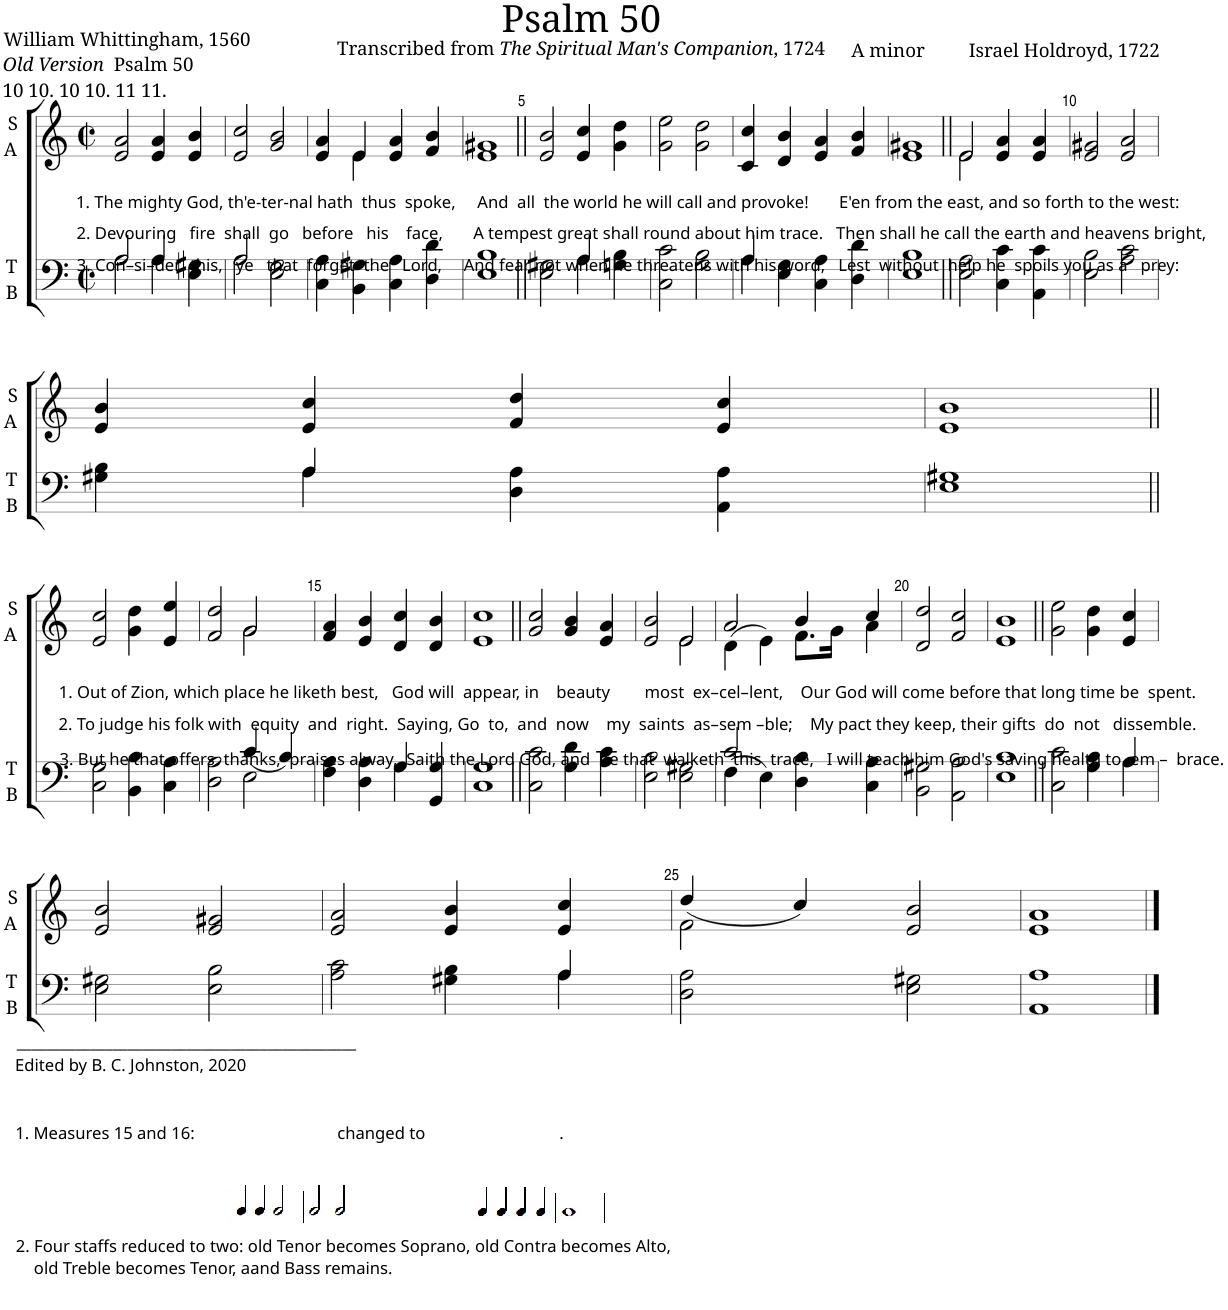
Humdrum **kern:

**kern	**kern
*part2	*part1
*staff2	*staff1
*I"T B	*I"S A
*I'T B	*I'S A
*clefF4	*clefG2
*k[]	*k[]
*M2/2	*M2/2
*met(c|)	*met(c|)
=1	=1
*^	*
!	!	!LO:TX:b:t=3. Con–si–der  this,   ye   that  forget  the   Lord,     And fear not when he threatens with his word,   Lest  without  help he  spoils you as a   prey&colon;
!	!	!LO:TX:b:t=1. The mighty God, th'e-ter-nal hath  thus  spoke,     And  all  the world he will call and provoke!       E'en from the east, and so forth to the west&colon;
!	!	!LO:TX:b:t=2. Devouring   fire  shall  go   before   his    face,       A tempest great shall round about him trace.   Then shall he call the earth and heavens bright,
2A/	2A\	2e/ 2a/
4A/	4A\	4e/ 4a/
4E\ 4G#X\	4ryy	4e/ 4b/
=2	=2	=2
2A/	2A\	2e/ 2cc/
2E\ 2G\	2ryy	2g/ 2b/
*v	*v	*
=3	=3
*	*^
4C\ 4A\	4e/ 4a/	4ryy
4BB\ 4G#X\	4e/	4e\
4C\ 4A\	4e/ 4a/	4ryy
4D\ 4d\	4f/ 4b/	4ryy
*	*v	*v
=4	=4
1E 1B	1e 1g#X
=5||	=5||
*^	*
2E\ 2G#X\	2ryy	2e/ 2b/
4A/	4A\	4e/ 4cc/
4Gn\ 4B\	4ryy	4g\ 4dd\
*v	*v	*
=6	=6
2C\ 2c\	2g\ 2ee\
2G\ 2B\	2g\ 2dd\
=7	=7
*^	*
4A/	4A\	4c/ 4cc/
4E\ 4G\	4ryy	4d/ 4b/
4C\ 4A\	2ryy	4e/ 4a/
4D\ 4d\	.	4f/ 4b/
*v	*v	*
=8	=8
1E 1B	1e 1g#X
=9||	=9||
*	*^
2E\ 2A\	2e/	2e\
4C\ 4c\	4e/ 4a/	2ryy
4AA\ 4c\	4e/ 4a/	.
*	*v	*v
=10	=10
2E\ 2B\	2e/ 2g#X/
2A\ 2c\	2e/ 2a/
!!LO:LB:g=z
=11	=11
*^	*
4G#X\ 4B\	4ryy	4e/ 4b/
4A/	4A\	4e/ 4cc/
4D\ 4A\	2ryy	4f/ 4dd/
4AA\ 4A\	.	4e/ 4cc/
*v	*v	*
=12	=12
1E 1G#X	1e 1b
!!LO:LB:g=z
=13||	=13||
!	!LO:TX:b:t=3. But he that offers  thanks,  praises alway,  Saith the Lord God, and  he that  walketh  this  trace,   I will teach him God's saving health to  em –  brace.
!	!LO:TX:b:t=1. Out of Zion, which place he liketh best,   God will  appear, in    beauty        most  ex–cel–lent,    Our God will come before that long time be  spent.
!	!LO:TX:b:t=2. To judge his folk with  equity  and  right.  Saying, Go  to,  and  now    my  saints  as–sem –ble;    My pact they keep, their gifts  do  not   dissemble.
!LO:TX:b:t=______________________________________________	!
!LO:TX:b:t=Edited by B. C. Johnston, 2020	!
!LO:TX:b:t=1. Measures 15 and 16&colon;                                 changed to                               .	!
!LO:TX:b:t=2. Four staffs reduced to two&colon; old Tenor becomes Soprano, old Contra becomes Alto,	!
!LO:TX:b:t=old Treble becomes Tenor, aand Bass remains.	!
2C\ 2G\	2e/ 2cc/
4BB\ 4B\	4g\ 4dd\
4C\ 4A\	4e/ 4ee/
=14	=14
*^	*^
2D\ 2A\	2ryy	2f/ 2dd/	2ryy
(<4c/	2E\	2g/	2g\
4B/)	.	.	.
=15	=15	=15	=15
4F\ 4A\	4ryy	4f/ 4a/	1ryy
4D\ 4A\	4ryy	4e/ 4b/	.
4G/	4G\	4d/ 4cc/	.
4GG/ 4G/	4ryy	4d/ 4b/	.
*v	*v	*	*
*	*v	*v
=16	=16
1C 1G	1e 1cc
=17||	=17||
2C\ 2c\	2g/ 2cc/
4G\ 4d\	4g/ 4b/
4A\ 4c\	4e/ 4a/
=18	=18
*	*^
2E\ 2B\	2e/ 2b/	2ryy
2E\ 2G#X\	2e/	2e\
=19	=19	=19
*^	*	*
2c/	(>4F\	2a/	(>4d\
.	4E\)	.	4e\)
4D\ 4B\	2ryy	4b/	8.f\L
.	.	.	16g\Jk
4C\ 4A\	.	4cc/	4a\
*v	*v	*	*
*	*v	*v
=20	=20
2BB\ 2G#X\	2d/ 2dd/
2AA\ 2A\	2f/ 2cc/
=21	=21
1E 1B	1e 1b
=22||	=22||
*^	*
2C\ 2c\	2ryy	2g\ 2ee\
4G\ 4B\	4ryy	4g\ 4dd\
4A/	4A\	4e/ 4cc/
!!LO:LB:g=z
=23	=23	=23
2E\ 2G#X\	1ryy	2e/ 2b/
2E\ 2B\	.	2e/ 2g#X/
=24	=24	=24
2A\ 2c\	2ryy	2e/ 2a/
4G#X\ 4B\	4ryy	4e/ 4b/
4A/	4A\	4e/ 4cc/
*v	*v	*
=25	=25
*	*^
2D\ 2A\	(<4dd/	2f\
.	4cc/)	.
2E\ 2G#X\	2e/ 2b/	2ryy
*	*v	*v
=26	=26
1AA 1A	1e 1a
==	==
*-	*-
